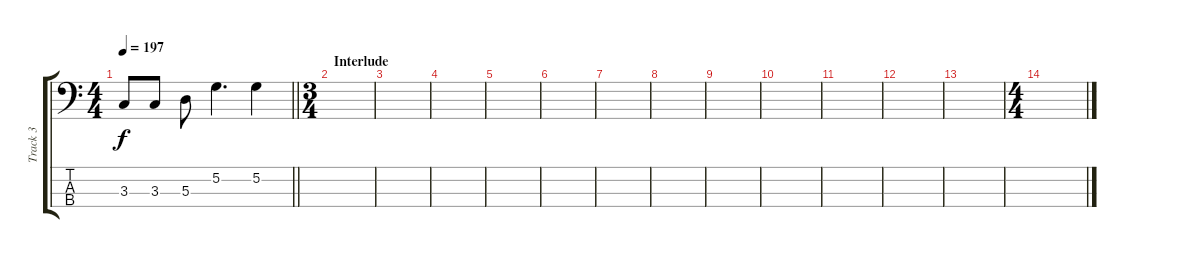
\track ("Track 3" "Track 3") {instrument electricbassfinger}
\staff {score tabs}
\tuning (G2 D2 A1 D1) {hide}
\ts (4 4)
\tempo 197
\clef f4
\barLineRight lightlight
\ks c
3.3.8{dy f} 3.3.8 5.3.8 5.2.4{d} 5.2.4 |
\ts (3 4)
\section ("" "Interlude")
|
|
|
|
|
|
|
|
|
|
|
|
\ts (4 4)
